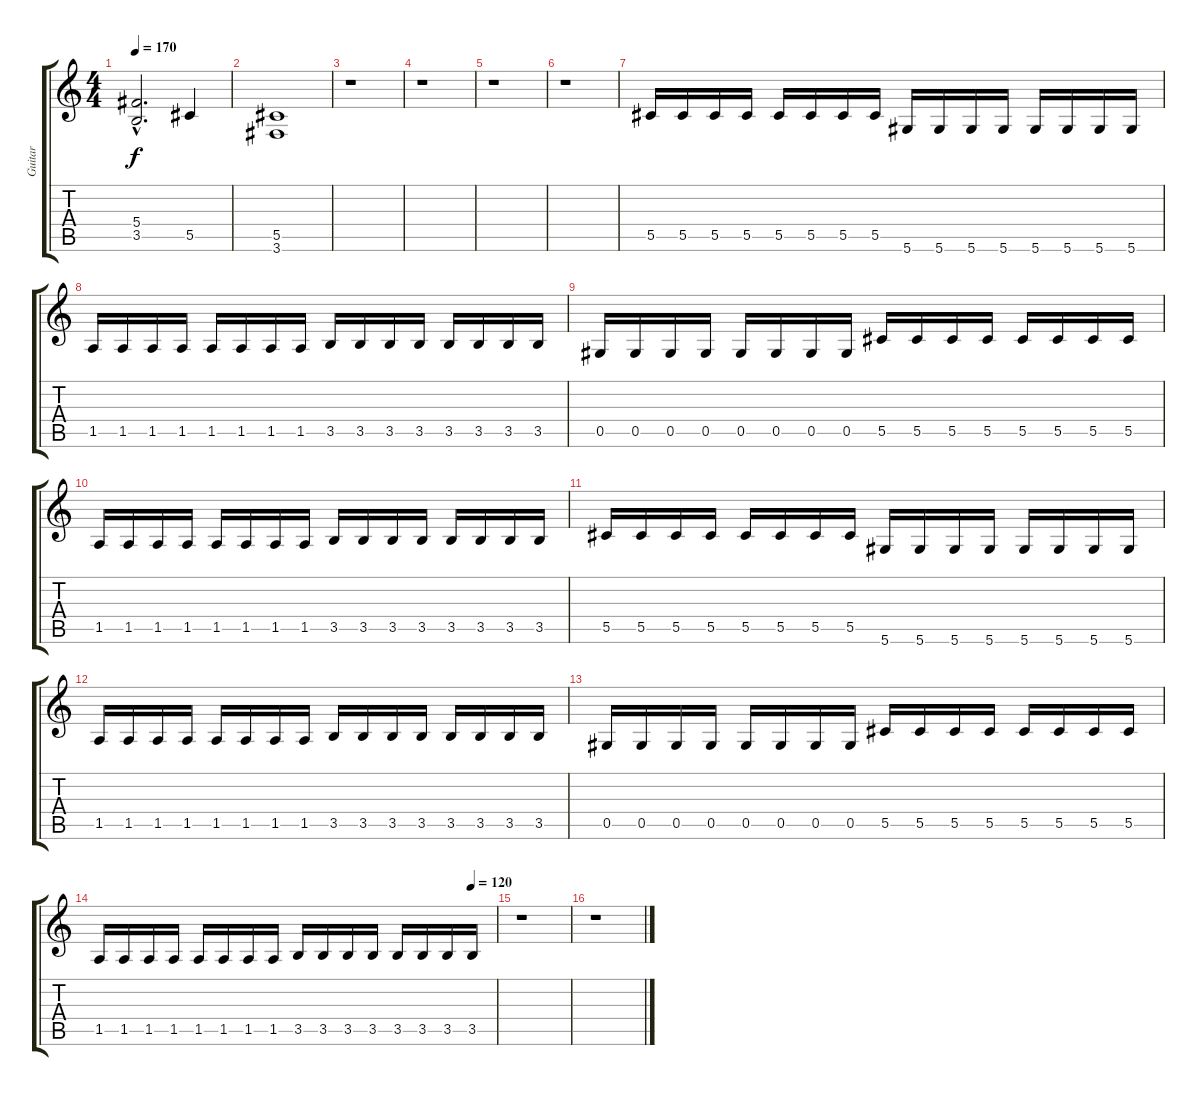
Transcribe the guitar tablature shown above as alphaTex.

\track ("Guitar" "Guitar") {instrument distortionguitar}
\staff {score tabs}
\tuning (Eb4 Bb3 Gb3 Db3 Ab2 Eb2) {hide}
\ts (4 4)
\tempo 170
\clef g2
\ks c
(5.4{hac} 3.5{hac}).2{d dy f} 5.5.4 |
(5.5 3.6).1 |
r.1 |
r.1 |
r.1 |
r.1 |
5.5.16 5.5.16 5.5.16 5.5.16 5.5.16 5.5.16 5.5.16 5.5.16 5.6.16 5.6.16 5.6.16 5.6.16 5.6.16 5.6.16 5.6.16 5.6.16 |
1.5.16 1.5.16 1.5.16 1.5.16 1.5.16 1.5.16 1.5.16 1.5.16 3.5.16 3.5.16 3.5.16 3.5.16 3.5.16 3.5.16 3.5.16 3.5.16 |
0.5.16 0.5.16 0.5.16 0.5.16 0.5.16 0.5.16 0.5.16 0.5.16 5.5.16 5.5.16 5.5.16 5.5.16 5.5.16 5.5.16 5.5.16 5.5.16 |
1.5.16 1.5.16 1.5.16 1.5.16 1.5.16 1.5.16 1.5.16 1.5.16 3.5.16 3.5.16 3.5.16 3.5.16 3.5.16 3.5.16 3.5.16 3.5.16 |
5.5.16 5.5.16 5.5.16 5.5.16 5.5.16 5.5.16 5.5.16 5.5.16 5.6.16 5.6.16 5.6.16 5.6.16 5.6.16 5.6.16 5.6.16 5.6.16 |
1.5.16 1.5.16 1.5.16 1.5.16 1.5.16 1.5.16 1.5.16 1.5.16 3.5.16 3.5.16 3.5.16 3.5.16 3.5.16 3.5.16 3.5.16 3.5.16 |
0.5.16 0.5.16 0.5.16 0.5.16 0.5.16 0.5.16 0.5.16 0.5.16 5.5.16 5.5.16 5.5.16 5.5.16 5.5.16 5.5.16 5.5.16 5.5.16 |
\tempo (120 0.9375)
1.5.16 1.5.16 1.5.16 1.5.16 1.5.16 1.5.16 1.5.16 1.5.16 3.5.16 3.5.16 3.5.16 3.5.16 3.5.16 3.5.16 3.5.16 3.5.16 |
r.1 |
r.1
